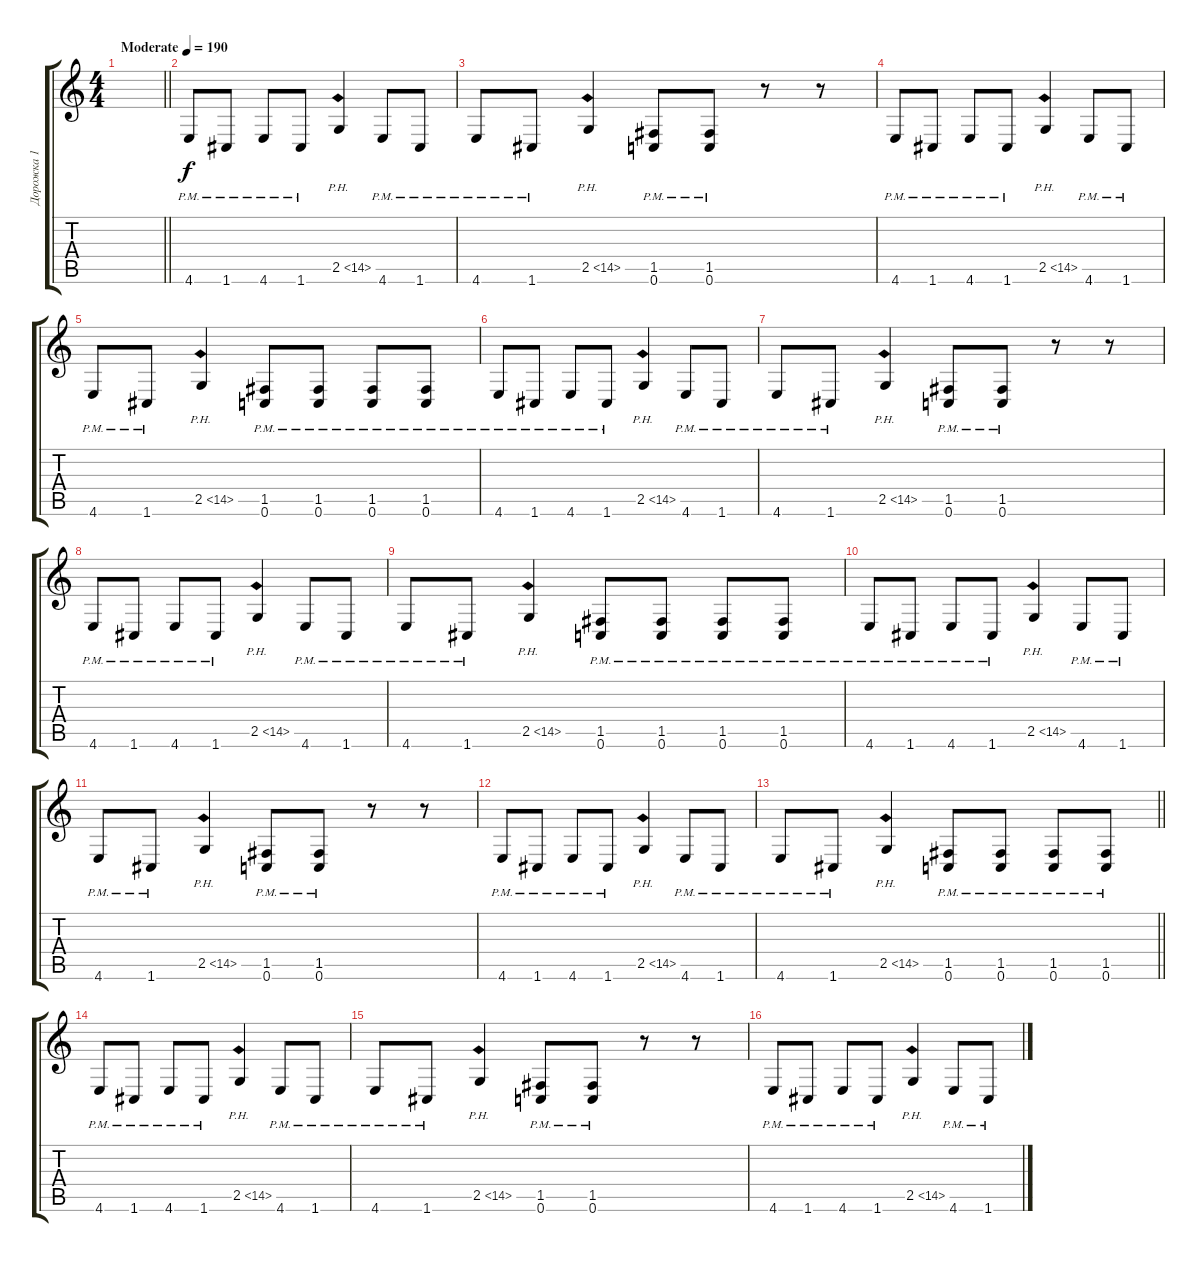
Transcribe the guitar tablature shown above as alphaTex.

\track ("Дорожка 1" "Дорожка 1") {instrument overdrivenguitar}
\staff {score tabs}
\tuning (C4 G3 Eb3 Bb2 F2 C2) {hide}
\ts (4 4)
\tempo (190 "Moderate")
\clef g2
\barLineRight lightlight
\ks c
|
4.6{pm}.8 1.6{pm}.8 4.6{pm}.8 1.6{pm}.8 2.5{ph 12}.4{instrument guitarharmonics} 4.6{pm}.8{instrument overdrivenguitar} 1.6{pm}.8 |
4.6{pm}.8 1.6{pm}.8 2.5{ph 12}.4{instrument guitarharmonics} (1.5{pm} 0.6{pm}).8{instrument overdrivenguitar} (1.5{pm} 0.6{pm}).8 r.8 r.8 |
4.6{pm}.8 1.6{pm}.8 4.6{pm}.8 1.6{pm}.8 2.5{ph 12}.4{instrument guitarharmonics} 4.6{pm}.8{instrument overdrivenguitar} 1.6{pm}.8 |
4.6{pm}.8 1.6{pm}.8 2.5{ph 12}.4{instrument guitarharmonics} (1.5{pm} 0.6{pm}).8{instrument overdrivenguitar} (1.5{pm} 0.6{pm}).8 (1.5{pm} 0.6{pm}).8{instrument overdrivenguitar} (1.5{pm} 0.6{pm}).8 |
4.6{pm}.8 1.6{pm}.8 4.6{pm}.8 1.6{pm}.8 2.5{ph 12}.4{instrument guitarharmonics} 4.6{pm}.8{instrument overdrivenguitar} 1.6{pm}.8 |
4.6{pm}.8 1.6{pm}.8 2.5{ph 12}.4{instrument guitarharmonics} (1.5{pm} 0.6{pm}).8{instrument overdrivenguitar} (1.5{pm} 0.6{pm}).8 r.8 r.8 |
4.6{pm}.8 1.6{pm}.8 4.6{pm}.8 1.6{pm}.8 2.5{ph 12}.4{instrument guitarharmonics} 4.6{pm}.8{instrument overdrivenguitar} 1.6{pm}.8 |
4.6{pm}.8 1.6{pm}.8 2.5{ph 12}.4{instrument guitarharmonics} (1.5{pm} 0.6{pm}).8{instrument overdrivenguitar} (1.5{pm} 0.6{pm}).8 (1.5{pm} 0.6{pm}).8{instrument overdrivenguitar} (1.5{pm} 0.6{pm}).8 |
4.6{pm}.8 1.6{pm}.8 4.6{pm}.8 1.6{pm}.8 2.5{ph 12}.4{instrument guitarharmonics} 4.6{pm}.8{instrument overdrivenguitar} 1.6{pm}.8 |
4.6{pm}.8 1.6{pm}.8 2.5{ph 12}.4{instrument guitarharmonics} (1.5{pm} 0.6{pm}).8{instrument overdrivenguitar} (1.5{pm} 0.6{pm}).8 r.8 r.8 |
4.6{pm}.8 1.6{pm}.8 4.6{pm}.8 1.6{pm}.8 2.5{ph 12}.4{instrument guitarharmonics} 4.6{pm}.8{instrument overdrivenguitar} 1.6{pm}.8 |
\barLineRight lightlight
4.6{pm}.8 1.6{pm}.8 2.5{ph 12}.4{instrument guitarharmonics} (1.5{pm} 0.6{pm}).8{instrument overdrivenguitar} (1.5{pm} 0.6{pm}).8 (1.5{pm} 0.6{pm}).8{instrument overdrivenguitar} (1.5{pm} 0.6{pm}).8 |
4.6{pm}.8 1.6{pm}.8 4.6{pm}.8 1.6{pm}.8 2.5{ph 12}.4{instrument guitarharmonics} 4.6{pm}.8{instrument overdrivenguitar} 1.6{pm}.8 |
4.6{pm}.8 1.6{pm}.8 2.5{ph 12}.4{instrument guitarharmonics} (1.5{pm} 0.6{pm}).8{instrument overdrivenguitar} (1.5{pm} 0.6{pm}).8 r.8 r.8 |
4.6{pm}.8 1.6{pm}.8 4.6{pm}.8 1.6{pm}.8 2.5{ph 12}.4{instrument guitarharmonics} 4.6{pm}.8{instrument overdrivenguitar} 1.6{pm}.8
